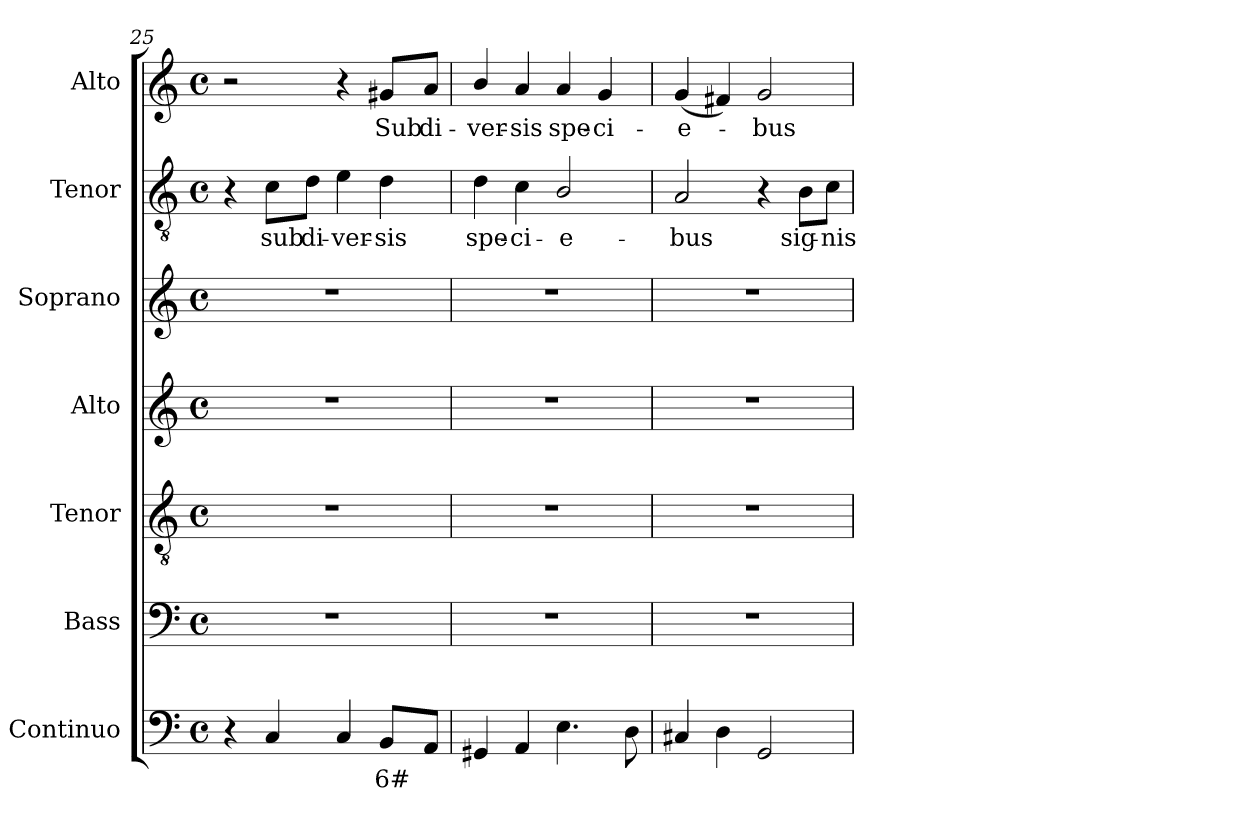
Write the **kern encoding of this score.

**kern	**text	**kern	**kern	**kern	**kern	**kern	**text	**kern	**text
*part7	*part7	*part6	*part5	*part4	*part3	*part2	*part2	*part1	*part1
*staff7	*staff7	*staff6	*staff5	*staff4	*staff3	*staff2	*staff2	*staff1	*staff1
*I"Continuo	*	*I"Bass	*I"Tenor	*I"Alto	*I"Soprano	*I"Tenor	*	*I"Alto	*
*I'Cont.	*	*I'B.	*I'T.	*I'A.	*I'S.	*I'T.	*	*I'A.	*
!!LO:PB:g=z
*clefF4	*	*clefF4	*clefGv2	*clefG2	*clefG2	*clefGv2	*	*clefG2	*
*	*	*	*ITrd7c12	*	*	*ITrd7c12	*	*	*
*k[]	*	*k[]	*k[]	*k[]	*k[]	*k[]	*	*k[]	*
*C:	*	*C:	*C:	*C:	*C:	*C:	*	*C:	*
*M4/4	*	*M4/4	*M4/4	*M4/4	*M4/4	*M4/4	*	*M4/4	*
*met(c)	*	*met(c)	*met(c)	*met(c)	*met(c)	*met(c)	*	*met(c)	*
=25	=25	=25	=25	=25	=25	=25	=25	=25	=25
4r	.	1r	1r	1r	1r	4r	.	2r	.
!	!	!	!	!	!	!	!LO:LY:b:color=#000000	!	!
4Ci/	.	.	.	.	.	8Ci\L	sub	.	.
!	!	!	!	!	!	!	!LO:LY:b:color=#000000	!	!
.	.	.	.	.	.	8Di\J	di-	.	.
!	!	!	!	!	!	!	!LO:LY:b:color=#000000	!	!
4Ci/	.	.	.	.	.	4Ei\	-ver-	4r	.
!	!LO:LY:b:color=#000000	!	!	!	!	!	!	!	!
!	!	!	!	!	!	!	!LO:LY:b:color=#000000	!	!
!	!	!	!	!	!	!	!	!	!LO:LY:b:color=#000000
8BBi/L	6#	.	.	.	.	4Di\	-sis	8g#Xi/L	Sub
!	!	!	!	!	!	!	!	!	!LO:LY:b:color=#000000
8AAi/J	.	.	.	.	.	.	.	8ai/J	di-
=26	=26	=26	=26	=26	=26	=26	=26	=26	=26
!	!	!	!	!	!	!	!LO:LY:b:color=#000000	!	!
!	!	!	!	!	!	!	!	!	!LO:LY:b:color=#000000
4GG#Xi/	.	1r	1r	1r	1r	4Di\	spe-	4bi/	-ver-
!	!	!	!	!	!	!	!LO:LY:b:color=#000000	!	!
!	!	!	!	!	!	!	!	!	!LO:LY:b:color=#000000
4AAi/	.	.	.	.	.	4Ci\	-ci-	4ai/	-sis
!	!	!	!	!	!	!	!LO:LY:b:color=#000000	!	!
!	!	!	!	!	!	!	!	!	!LO:LY:b:color=#000000
4.Ei\	.	.	.	.	.	2BBi/	-e-	4ai/	spe-
!	!	!	!	!	!	!	!	!	!LO:LY:b:color=#000000
.	.	.	.	.	.	.	.	4gi/	-ci-
8Di\	.	.	.	.	.	.	.	.	.
=27	=27	=27	=27	=27	=27	=27	=27	=27	=27
!	!	!	!	!	!	!	!LO:LY:b:color=#000000	!	!
!	!	!	!	!	!	!	!	!	!LO:LY:b:color=#000000
4C#Xi/	.	1r	1r	1r	1r	2AAi/	-bus	(4gi/	-e-
4Di\	.	.	.	.	.	.	.	4f#Xi/)	.
!	!	!	!	!	!	!	!	!	!LO:LY:b:color=#000000
2GGi/	.	.	.	.	.	4r	.	2gi/	-bus
!	!	!	!	!	!	!	!LO:LY:b:color=#000000	!	!
.	.	.	.	.	.	8BBi\L	sig-	.	.
!	!	!	!	!	!	!	!LO:LY:b:color=#000000	!	!
.	.	.	.	.	.	8Ci\J	-nis	.	.
=	=	=	=	=	=	=	=	=	=
*-	*-	*-	*-	*-	*-	*-	*-	*-	*-
